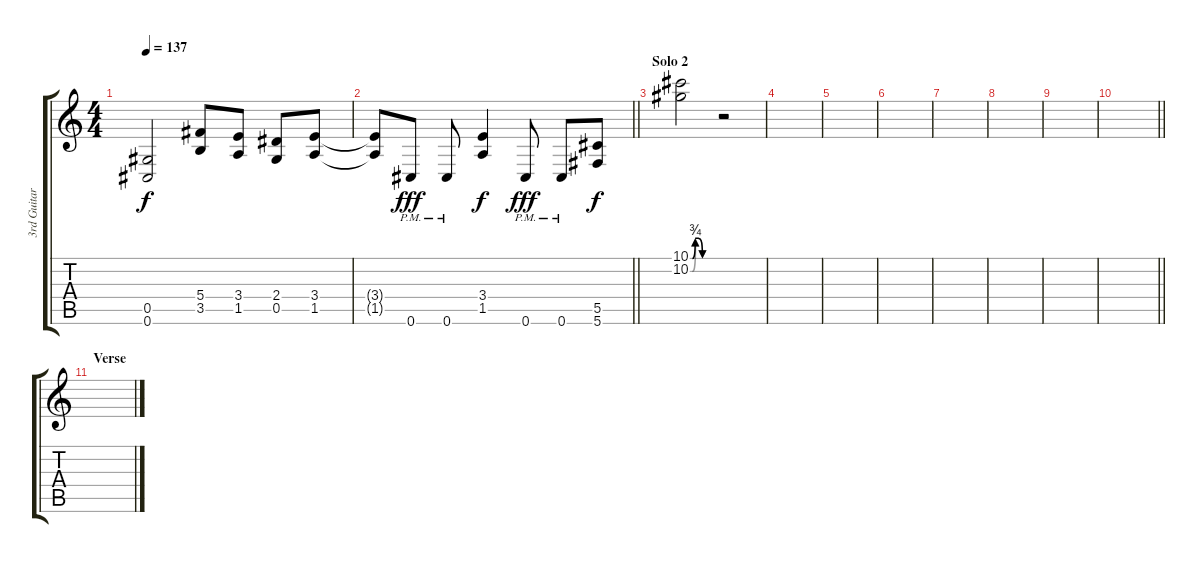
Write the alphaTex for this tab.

\track ("3rd Guitar" "3rd Guitar") {instrument distortionguitar}
\staff {score tabs}
\tuning (Eb4 Bb3 Gb3 Db3 Ab2 Db2) {hide}
\ts (4 4)
\tempo 137
\clef g2
\ks c
(0.5 0.6).2{dy f} (5.4 3.5).8 (3.4 1.5).8 (2.4 0.5).8 (3.4 1.5).8 |
\barLineRight lightlight
(3.4{t} 1.5{t}).8 0.6{pm}.8{dy fff} 0.6{pm}.8 (3.4 1.5).4{dy f} 0.6{pm}.8{dy fff} 0.6{pm}.8 (5.5 5.6).8{dy f} |
\section ("" "Solo 2")
(10.1{be (custom 0 0 5 0 12 3 19 3 30 0 60 0)} 10.2{be (custom 0 0 5 0 13 3 20 3 30 0 60 0)}).2{volume 0} r.2 |
|
|
|
|
|
|
\barLineRight lightlight
|
\section ("" "Verse")
